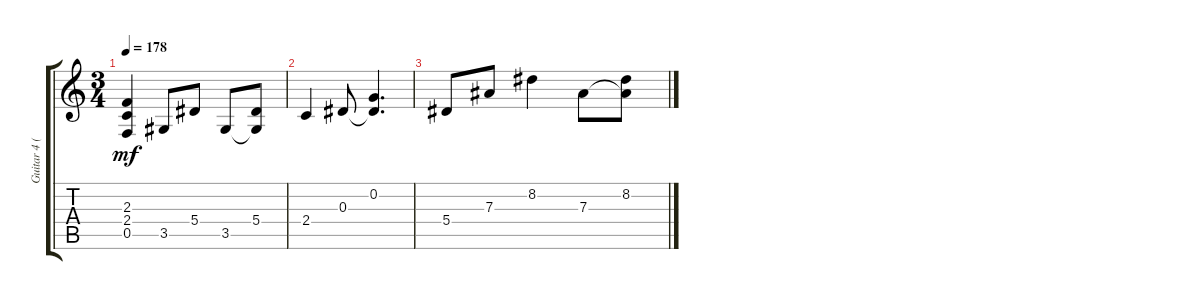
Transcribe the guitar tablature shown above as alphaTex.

\track ("Guitar 4 (Rhytm)" "Guitar 4 (") {instrument distortionguitar}
\staff {score tabs}
\tuning (C4 G3 Eb3 Bb2 F2 C2) {hide}
\ts (3 4)
\tempo 178
\clef g2
\ks c
(2.3 2.4 0.5).4{dy mf} 3.5.8 5.4.8 3.5.8 (5.4 3.5{t}).8 |
2.4.4 0.3.8 (0.2 0.3{t}).4{d} |
5.4.8 7.3.8 8.2.4 7.3.8 (8.2 7.3{t}).8
